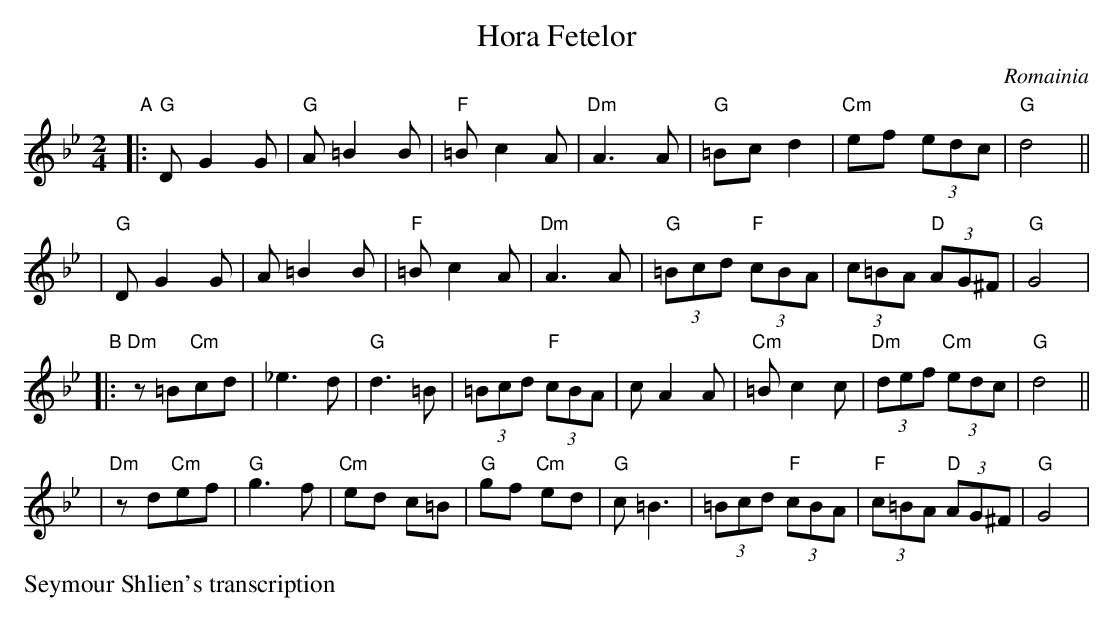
X:1
T: Hora Fetelor
O: Romainia
L: 1/8
M: 2/4
K: Gm
"A"
|:"G"D G2 G| "G"A =B2 B| "F"=B c2 A| "Dm"A3 A| "G"=Bc d2| "Cm"ef (3edc| "G"d4||
| "G"D G2 G| A =B2 B| "F"=B c2 A| "Dm"A3 A| "G"(3=Bcd "F"(3cBA| (3c=BA "D"(3AG^F| "G"G4|
"B"
|:"Dm"z=B"Cm"cd| _e3 d| "G"d3 =B| (3=Bcd "F"(3cBA| c A2 A| "Cm"=B c2 c| "Dm"(3def "Cm"(3edc| "G"d4||
| "Dm"z d"Cm"ef| "G"g3 f| "Cm"ed c=B| "G"gf "Cm"ed| "G"c=B3| (3=Bcd "F"(3cBA| "F"(3c=BA "D"(3AG^F| "G"G4|
